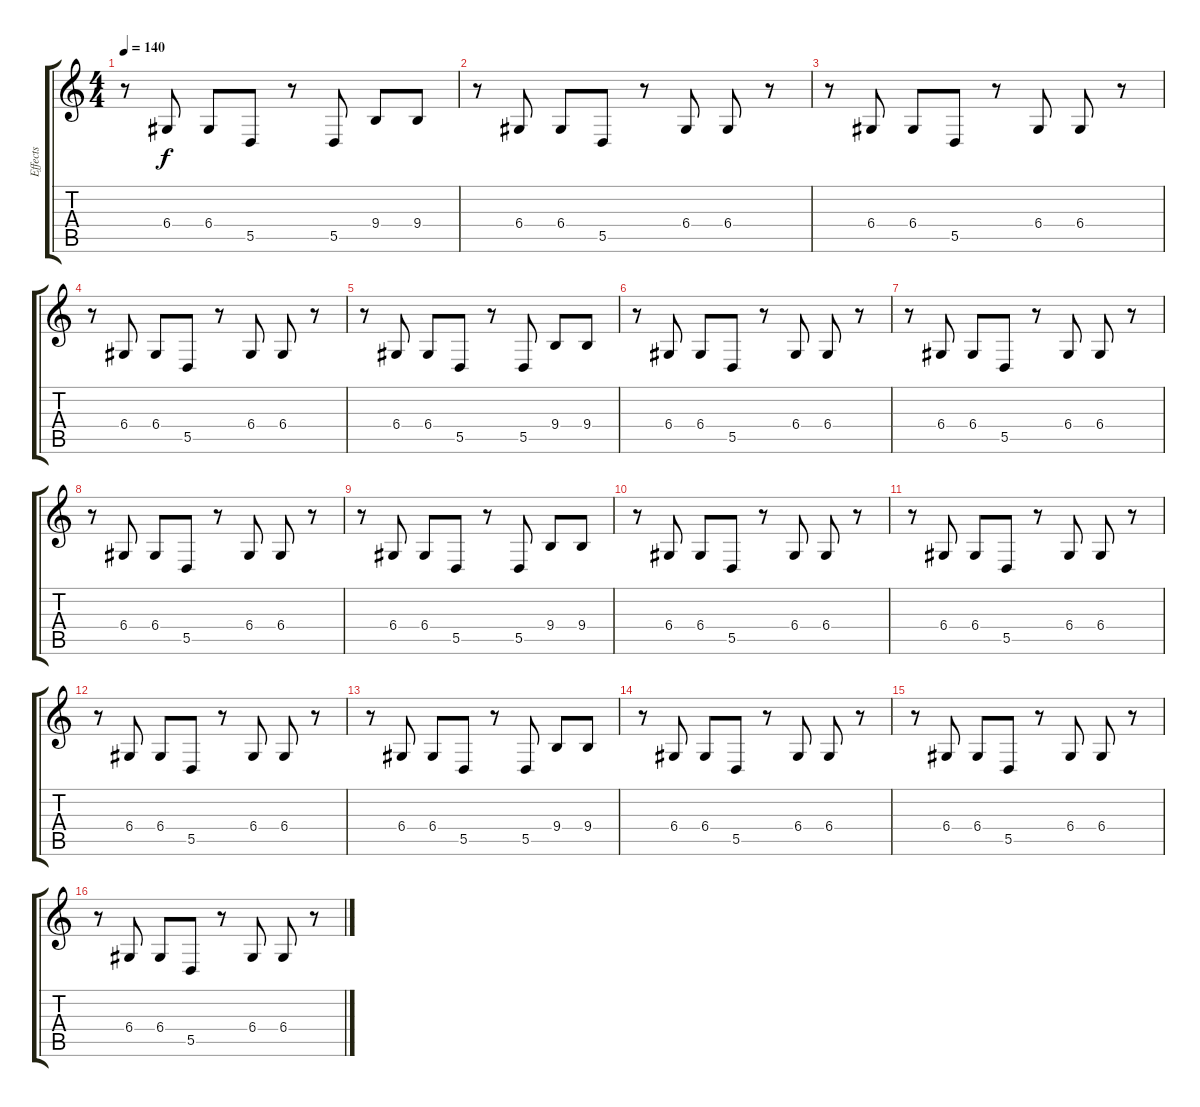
\track ("Effects" "Effects") {instrument gunshot}
\staff {score tabs}
\tuning (E4 B3 G3 D3 A2 E2) {hide}
\ts (4 4)
\tempo 140
\clef g2
\ks c
r.8{dy f} 6.4.8 6.4.8 5.5.8 r.8 5.5.8 9.4.8 9.4.8 |
r.8 6.4.8 6.4.8 5.5.8 r.8 6.4.8 6.4.8 r.8 |
r.8 6.4.8 6.4.8 5.5.8 r.8 6.4.8 6.4.8 r.8 |
r.8 6.4.8 6.4.8 5.5.8 r.8 6.4.8 6.4.8 r.8 |
r.8 6.4.8 6.4.8 5.5.8 r.8 5.5.8 9.4.8 9.4.8 |
r.8 6.4.8 6.4.8 5.5.8 r.8 6.4.8 6.4.8 r.8 |
r.8 6.4.8 6.4.8 5.5.8 r.8 6.4.8 6.4.8 r.8 |
r.8 6.4.8 6.4.8 5.5.8 r.8 6.4.8 6.4.8 r.8 |
r.8 6.4.8 6.4.8 5.5.8 r.8 5.5.8 9.4.8 9.4.8 |
r.8 6.4.8 6.4.8 5.5.8 r.8 6.4.8 6.4.8 r.8 |
r.8 6.4.8 6.4.8 5.5.8 r.8 6.4.8 6.4.8 r.8 |
r.8 6.4.8 6.4.8 5.5.8 r.8 6.4.8 6.4.8 r.8 |
r.8 6.4.8 6.4.8 5.5.8 r.8 5.5.8 9.4.8 9.4.8 |
r.8 6.4.8 6.4.8 5.5.8 r.8 6.4.8 6.4.8 r.8 |
r.8 6.4.8 6.4.8 5.5.8 r.8 6.4.8 6.4.8 r.8 |
r.8 6.4.8 6.4.8 5.5.8 r.8 6.4.8 6.4.8 r.8
